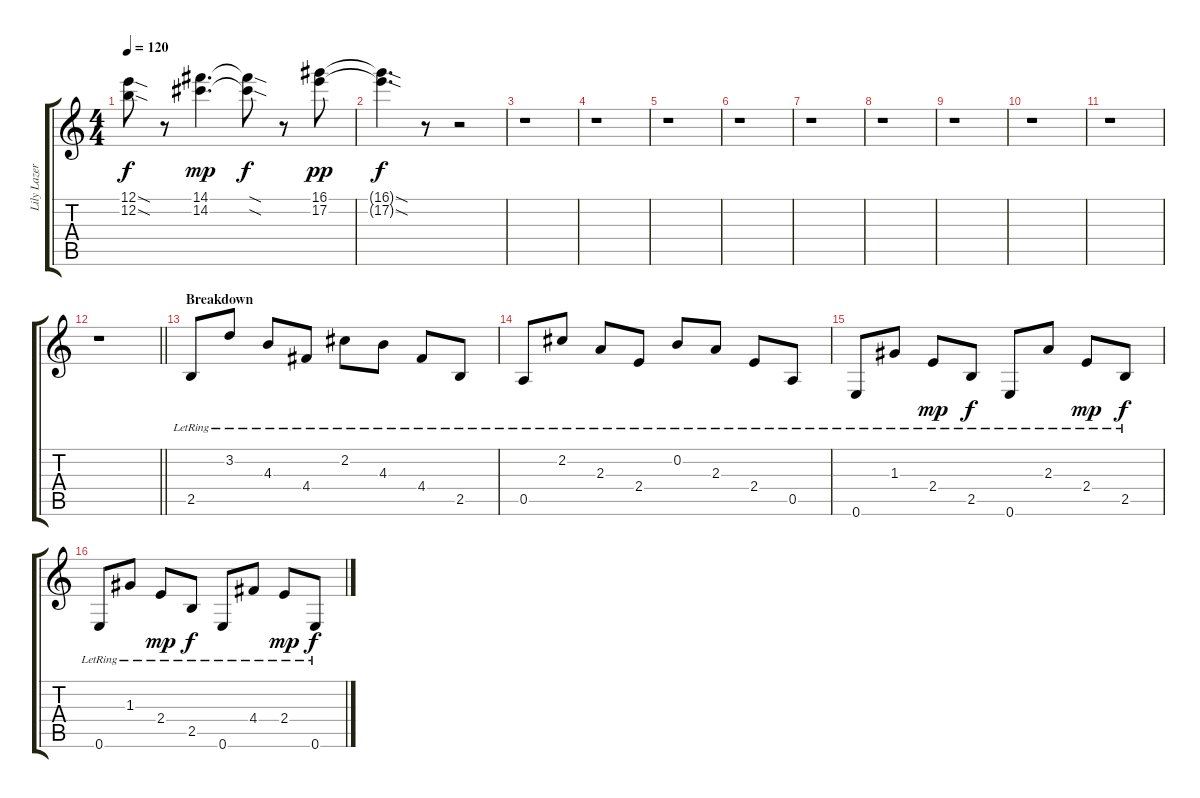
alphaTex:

\track ("Lily Lazer (Guitar)" "Lily Lazer") {instrument acousticguitarsteel}
\staff {score tabs}
\tuning (E4 B3 G3 D3 A2 E2) {hide}
\ts (4 4)
\tempo 120
\clef g2
\ks c
(12.1{sod t} 12.2{sod t}).8{dy f} r.8 (14.1 14.2).4{d dy mp} (14.1{sod t} 14.2{sod t}).8{dy f} r.8 (16.1 17.2).8{dy pp} |
(16.1{sod t} 17.2{sod t}).4{d dy f} r.8 r.2 |
r.1 |
r.1 |
r.1 |
r.1 |
r.1 |
r.1 |
r.1 |
r.1 |
r.1 |
\barLineRight lightlight
r.1 |
\section ("" "Breakdown")
2.5{lr}.8{instrument electricguitarclean} 3.2{lr}.8 4.3{lr}.8 4.4{lr}.8 2.2{lr}.8 4.3{lr}.8 4.4{lr}.8 2.5{lr}.8 |
0.5{lr}.8 2.2{lr}.8 2.3{lr}.8 2.4{lr}.8 0.2{lr}.8 2.3{lr}.8 2.4{lr}.8 0.5{lr}.8 |
0.6{lr}.8 1.3{lr}.8 2.4{lr}.8{dy mp} 2.5{lr}.8{dy f} 0.6{lr}.8 2.3{lr}.8 2.4{lr}.8{dy mp} 2.5{lr}.8{dy f} |
0.6{lr}.8 1.3{lr}.8 2.4{lr}.8{dy mp} 2.5{lr}.8{dy f} 0.6{lr}.8 4.4{lr}.8 2.4{lr}.8{dy mp} 0.6{lr}.8{dy f}
